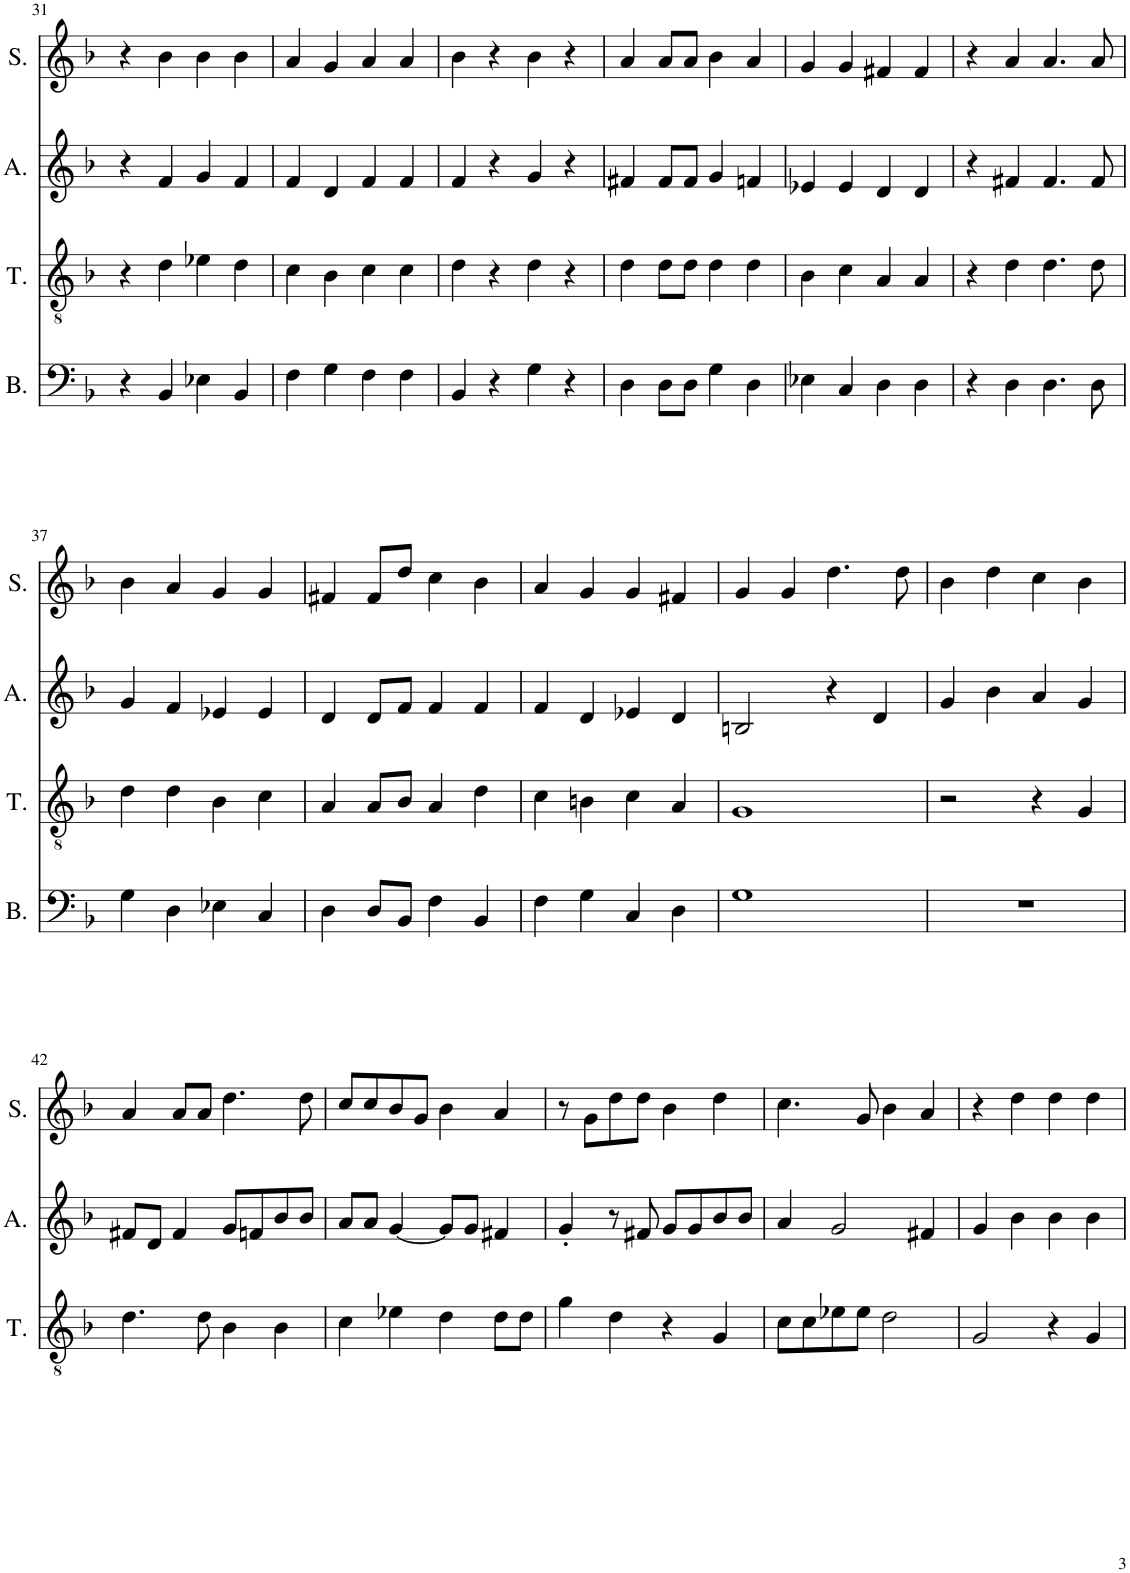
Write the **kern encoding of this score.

**kern	**kern	**kern	**kern
*part4	*part3	*part2	*part1
*staff4	*staff3	*staff2	*staff1
*I"Basse	*I"Ténor	*I"Alto	*I"Soprano
*I'B.	*I'T.	*I'A.	*I'S.
!!LO:PB:g=z
*clefF4	*clefGv2	*clefG2	*clefG2
*k[b-]	*k[b-]	*k[b-]	*k[b-]
*M4/4	*M4/4	*M4/4	*M4/4
=31	=31	=31	=31
4r	4r	4r	4r
4BB-/	4d\	4f/	4b-\
4E-X\	4e-X\	4g/	4b-\
4BB-/	4d\	4f/	4b-\
=32	=32	=32	=32
4F\	4c\	4f/	4a/
4G\	4B-\	4d/	4g/
4F\	4c\	4f/	4a/
4F\	4c\	4f/	4a/
=33	=33	=33	=33
4BB-/	4d\	4f/	4b-\
4r	4r	4r	4r
4G\	4d\	4g/	4b-\
4r	4r	4r	4r
=34	=34	=34	=34
4D\	4d\	4f#X/	4a/
8D\L	8d\L	8f#/L	8a/L
8D\J	8d\J	8f#/J	8a/J
4G\	4d\	4g/	4b-\
4D\	4d\	4fn/	4a/
=35	=35	=35	=35
4E-X\	4B-\	4e-X/	4g/
4C/	4c\	4e-/	4g/
4D\	4A/	4d/	4f#X/
4D\	4A/	4d/	4f#/
=36	=36	=36	=36
4r	4r	4r	4r
4D\	4d\	4f#X/	4a/
4.D\	4.d\	4.f#/	4.a/
8D\	8d\	8f#/	8a/
!!LO:LB:g=z
=37	=37	=37	=37
4G\	4d\	4g/	4b-\
4D\	4d\	4f/	4a/
4E-X\	4B-\	4e-X/	4g/
4C/	4c\	4e-/	4g/
=38	=38	=38	=38
4D\	4A/	4d/	4f#X/
8D/L	8A/L	8d/L	8f#/L
8BB-/J	8B-/J	8f/J	8dd/J
4F\	4A/	4f/	4cc\
4BB-/	4d\	4f/	4b-\
=39	=39	=39	=39
4F\	4c\	4f/	4a/
4G\	4Bn\	4d/	4g/
4C/	4c\	4e-X/	4g/
4D\	4A/	4d/	4f#X/
=40	=40	=40	=40
1G	1G	2Bn/	4g/
.	.	.	4g/
.	.	4r	4.dd\
.	.	4d/	.
.	.	.	8dd\
=41	=41	=41	=41
1r	2r	4g/	4b-\
.	.	4b-\	4dd\
.	4r	4a/	4cc\
.	4G/	4g/	4b-\
!!LO:LB:g=z
=42	=42	=42	=42
1r	4.d\	8f#X/L	4a/
.	.	8d/J	.
.	.	4f#/	8a/L
.	8d\	.	8a/J
.	4B-\	8g/L	4.dd\
.	.	8fn/	.
.	4B-\	8b-/	.
.	.	8b-/J	8dd\
=43	=43	=43	=43
1r	4c\	8a/L	8cc/L
.	.	8a/J	8cc/
.	4e-X\	[4g/	8b-/
.	.	.	8g/J
.	4d\	8g/L]	4b-\
.	.	8g/J	.
.	8d\L	4f#X/	4a/
.	8d\J	.	.
=44	=44	=44	=44
1r	4g\	4g'/	8r
.	.	.	8g\L
.	4d\	8r	8dd\
.	.	8f#X/	8dd\J
.	4r	8g/L	4b-\
.	.	8g/	.
.	4G/	8b-/	4dd\
.	.	8b-/J	.
=45	=45	=45	=45
1r	8c\L	4a/	4.cc\
.	8c\	.	.
.	8e-X\	2g/	.
.	8e-\J	.	8g/
.	2d\	.	4b-\
.	.	4f#X/	4a/
=46	=46	=46	=46
1r	2G/	4g/	4r
.	.	4b-\	4dd\
.	4r	4b-\	4dd\
.	4G/	4b-\	4dd\
=	=	=	=
*-	*-	*-	*-
